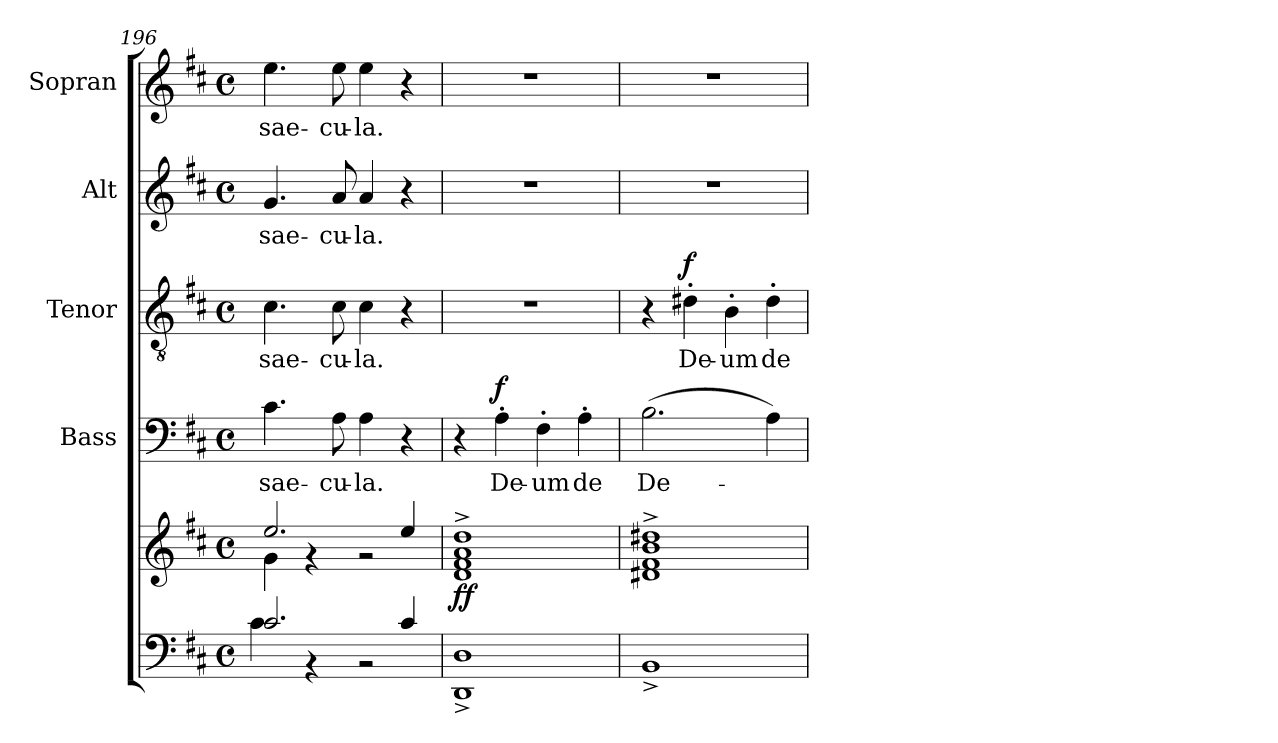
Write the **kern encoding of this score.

**kern	**kern	**dynam	**kern	**text	**dynam	**kern	**text	**dynam	**kern	**text	**kern	**text
*part5	*part5	*part5	*part4	*part4	*part4	*part3	*part3	*part3	*part2	*part2	*part1	*part1
*staff6	*staff5	*staff5/6	*staff4	*staff4	*staff4	*staff3	*staff3	*staff3	*staff2	*staff2	*staff1	*staff1
*	*	*	*I"Bass	*	*	*I"Tenor	*	*	*I"Alt	*	*I"Sopran	*
*	*	*	*I'B.	*	*	*I'T.	*	*	*I'A.	*	*I'S.	*
!!LO:LB:g=z
*clefF4	*clefG2	*	*clefF4	*	*	*clefGv2	*	*	*clefG2	*	*clefG2	*
*k[f#c#]	*k[f#c#]	*	*k[f#c#]	*	*	*k[f#c#]	*	*	*k[f#c#]	*	*k[f#c#]	*
*D:	*D:	*	*D:	*	*	*D:	*	*	*D:	*	*D:	*
*M4/4	*M4/4	*	*M4/4	*	*	*M4/4	*	*	*M4/4	*	*M4/4	*
*met(c)	*met(c)	*	*met(c)	*	*	*met(c)	*	*	*met(c)	*	*met(c)	*
=196	=196	=196	=196	=196	=196	=196	=196	=196	=196	=196	=196	=196
*^	*^	*	*	*	*	*	*	*	*	*	*	*
!	!	!	!	!	!	!LO:LY:b	!	!	!LO:LY:b	!	!	!LO:LY:b	!	!LO:LY:b
2.c#/	4c#\	2.ee/	4g\	.	4.c#\	sae-	.	4.c#\	sae-	.	4.g/	sae-	4.ee\	sae-
.	4r	.	4rf	.	.	.	.	.	.	.	.	.	.	.
!	!	!	!	!	!	!LO:LY:b	!	!	!LO:LY:b	!	!	!LO:LY:b	!	!LO:LY:b
.	.	.	.	.	8A\	-cu-	.	8c#\	-cu-	.	8a/	-cu-	8ee\	-cu-
!	!	!	!	!	!	!LO:LY:b	!	!	!LO:LY:b	!	!	!LO:LY:b	!	!LO:LY:b
.	2r	.	2rg	.	4A\	-la.	.	4c#\	-la.	.	4a/	-la.	4ee\	-la.
4c#/	.	4ee/	.	.	4r	.	.	4r	.	.	4r	.	4r	.
*v	*v	*	*	*	*	*	*	*	*	*	*	*	*	*
=197	=197	=197	=197	=197	=197	=197	=197	=197	=197	=197	=197	=197	=197
!	!	!	!LO:DY:b	!	!	!	!	!	!	!	!	!	!
1DD^< 1D^<	1a^> 1dd^>	1d 1f#	ff	4r	.	.	1r	.	.	1r	.	1r	.
!	!	!	!	!	!LO:LY:b	!LO:DY:a	!	!	!	!	!	!	!
.	.	.	.	4A'>\	De-	f	.	.	.	.	.	.	.
!	!	!	!	!	!LO:LY:b	!	!	!	!	!	!	!	!
.	.	.	.	4F#'>\	-um	.	.	.	.	.	.	.	.
!	!	!	!	!	!LO:LY:b	!	!	!	!	!	!	!	!
.	.	.	.	4A'>\	de	.	.	.	.	.	.	.	.
=198	=198	=198	=198	=198	=198	=198	=198	=198	=198	=198	=198	=198	=198
!	!	!	!	!	!LO:LY:b	!	!	!	!	!	!	!	!
1BB^<	1b^> 1dd#X^>	1d#X 1f#	.	(>2.B\	De-	.	4r	.	.	1r	.	1r	.
!	!	!	!	!	!	!	!	!LO:LY:b	!LO:DY:a	!	!	!	!
.	.	.	.	.	.	.	4d#X'>\	De-	f	.	.	.	.
!	!	!	!	!	!	!	!	!LO:LY:b	!	!	!	!	!
.	.	.	.	.	.	.	4B'>\	-um	.	.	.	.	.
!	!	!	!	!	!	!	!	!LO:LY:b	!	!	!	!	!
.	.	.	.	4A\)	.	.	4d#'>\	de	.	.	.	.	.
*	*v	*v	*	*	*	*	*	*	*	*	*	*	*
=	=	=	=	=	=	=	=	=	=	=	=	=
*-	*-	*-	*-	*-	*-	*-	*-	*-	*-	*-	*-	*-
